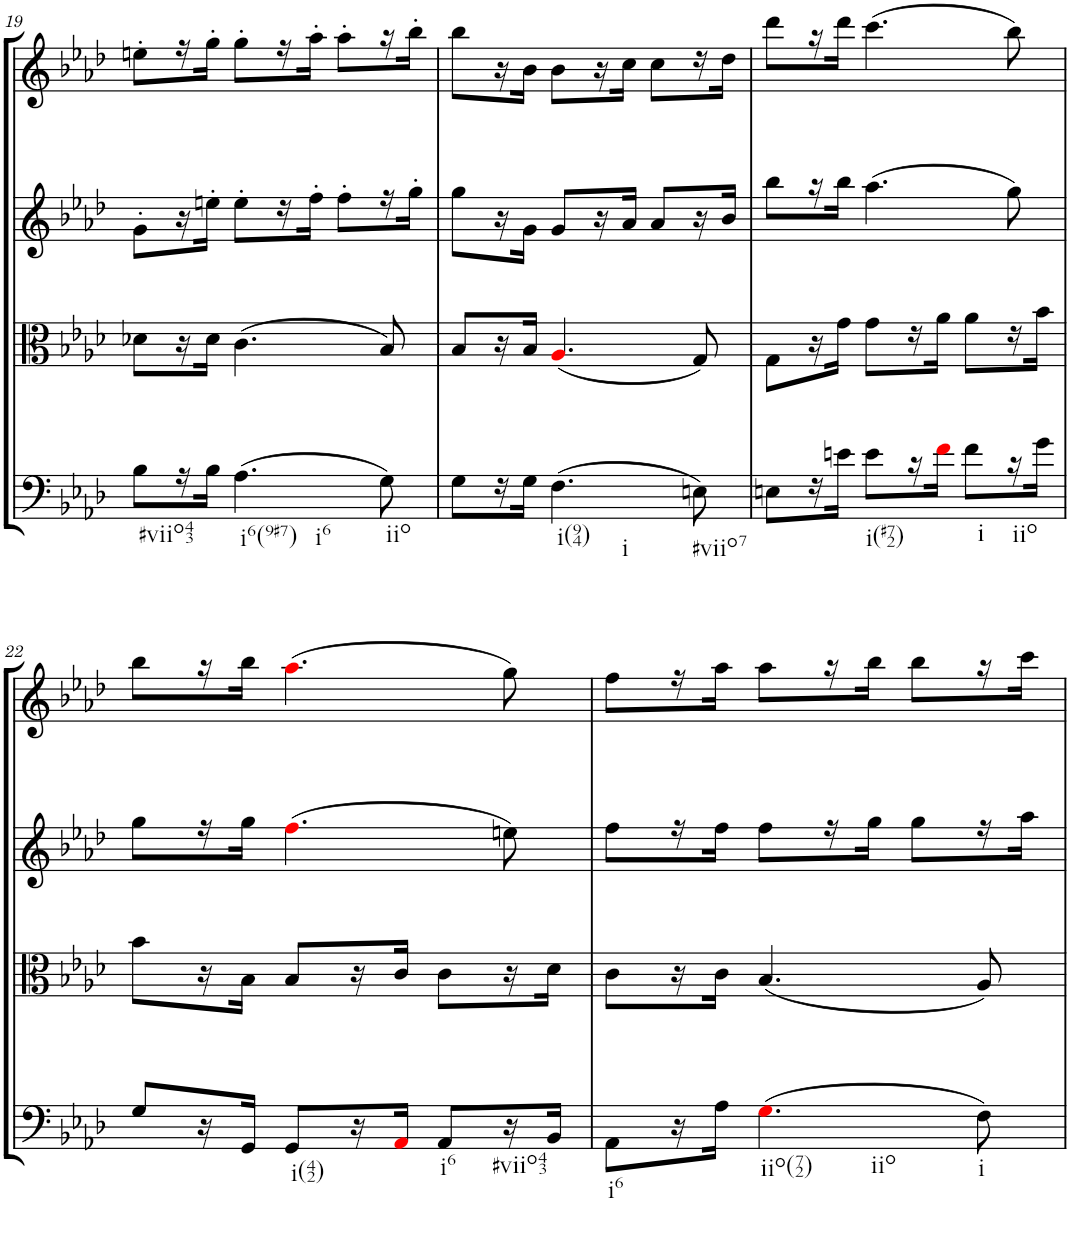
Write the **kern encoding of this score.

**kern	**kern	**kern	**kern
*part4	*part3	*part2	*part1
*staff4	*staff3	*staff2	*staff1
*I"Cello	*I"Viola	*I"2nd Violin	*I"1st Violin
*	*I'Vla	*I'Vln	*I'Vln
!!LO:PB:g=z
*clefF4	*clefC3	*clefG2	*clefG2
*k[b-e-a-d-]	*k[b-e-a-d-]	*k[b-e-a-d-]	*k[b-e-a-d-]
*M3/4	*M3/4	*M3/4	*M3/4
=19	=19	=19	=19
!LO:TX:b:t=#viio43	!	!	!
8B-\L	8d-X\L	8g'\L	8een'\L
16r	16r	16r	16r
16B-\JJ	16d-\JJ	16een'\JJ	16gg'\JJ
!LO:TX:b:t=i6(9#7)	!	!	!
!LO:TX:b:t=i6	!	!	!
(4.A-\	(4.c\	8ee'\L	8gg'\L
.	.	16r	16r
.	.	16ff'\JJ	16aa-'\JJ
.	.	8ff'\L	8aa-'\L
!LO:TX:b:t=iio	!	!	!
8G\)	8B-/)	16r	16r
.	.	16gg'\JJ	16bb-'\JJ
=20	=20	=20	=20
8G\L	8B-/L	8gg\L	8bb-\L
16r	16r	16r	16r
16G\JJ	16B-/JJ	16g\JJ	16b-\JJ
!LO:TX:b:t=i(94)	!	!	!
!LO:TX:b:t=i	!	!	!
(4.F\	(4.A-i/	8g/L	8b-\L
.	.	16r	16r
.	.	16a-/JJ	16cc\JJ
.	.	8a-/L	8cc\L
!LO:TX:b:t=#viio7	!	!	!
8En\)	8G/)	16r	16r
.	.	16b-/JJ	16dd-\JJ
=21	=21	=21	=21
8En\L	8G\L	8bb-\L	8ddd-\L
16r	16r	16r	16r
16en\JJ	16g\JJ	16bb-\JJ	16ddd-\JJ
!LO:TX:b:t=i(#72)	!	!	!
8e\L	8g\L	(4.aa-\	(4.ccc\
16r	16r	.	.
16fi\JJ	16a-\JJ	.	.
!LO:TX:b:t=i	!	!	!
8f\L	8a-\L	.	.
!LO:TX:b:t=iio	!	!	!
16r	16r	8gg\)	8bb-\)
16g\JJ	16b-\JJ	.	.
!!LO:LB:g=z
=22	=22	=22	=22
8G/L	8b-\L	8gg\L	8bb-\L
16r	16r	16r	16r
16GG/JJ	16B-\JJ	16gg\JJ	16bb-\JJ
!LO:TX:b:t=i(42)	!	!	!
8GG/L	8B-/L	(4.ffi\	(4.aa-i\
16r	16r	.	.
16AA-i/JJ	16c/JJ	.	.
!LO:TX:b:t=i6	!	!	!
8AA-/L	8c\L	.	.
!LO:TX:b:t=#viio43	!	!	!
16r	16r	8een\)	8gg\)
16BB-/JJ	16d-\JJ	.	.
=23	=23	=23	=23
!LO:TX:b:t=i6	!	!	!
8AA-\L	8c\L	8ff\L	8ff\L
16r	16r	16r	16r
16A-\JJ	16c\JJ	16ff\JJ	16aa-\JJ
!LO:TX:b:t=iio(72)	!	!	!
!LO:TX:b:t=iio	!	!	!
(4.Gi\	(4.B-/	8ff\L	8aa-\L
.	.	16r	16r
.	.	16gg\JJ	16bb-\JJ
.	.	8gg\L	8bb-\L
!LO:TX:b:t=i	!	!	!
8F\)	8A-/)	16r	16r
.	.	16aa-\JJ	16ccc\JJ
=	=	=	=
*-	*-	*-	*-
